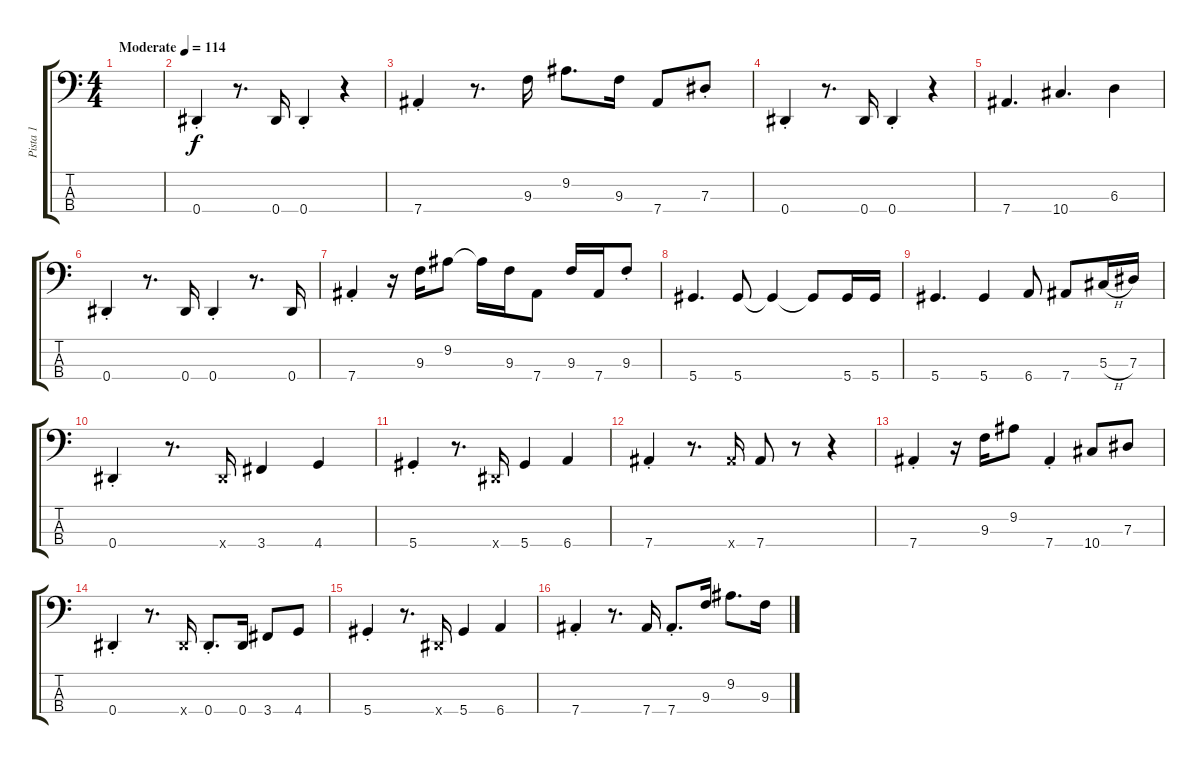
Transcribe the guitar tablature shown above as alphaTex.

\track ("Pista 1" "Pista 1") {instrument electricbassfinger}
\staff {score tabs}
\tuning (Gb2 Db2 Ab1 Eb1) {hide}
\ts (4 4)
\tempo (114 "Moderate")
\clef f4
\ks c
|
0.4{st}.4 r.8{d} 0.4.16 0.4{st}.4 r.4 |
7.4{st}.4 r.8{d} 9.3.16 9.2.8{d} 9.3.16 7.4.8 7.3{st}.8 |
0.4{st}.4 r.8{d} 0.4.16 0.4{st}.4 r.4 |
7.4.4{d} 10.4.4{d} 6.3.4 |
0.4{st}.4 r.8{d} 0.4.16 0.4{st}.4 r.8{d} 0.4.16 |
7.4{st}.4 r.16 9.3.16 9.2.8 9.2{t}.16 9.3.16 7.4.8 9.3.16 7.4.16 9.3{st}.8 |
5.4.4{d} 5.4.8 5.4{t}.4 5.4{t}.8 5.4.16 5.4.16 |
5.4.4{d} 5.4.4 6.4.8 7.4.8 5.3{h}.16 7.3.16 |
0.4{st}.4 r.8{d} 0.4{x}.16 3.4.4 4.4.4 |
5.4{st}.4 r.8{d} 0.4{x}.16 5.4.4 6.4.4 |
7.4{st}.4 r.8{d} 7.4{x}.16 7.4.8 r.8 r.4 |
7.4{st}.4 r.16 9.3.16 9.2.8 7.4{st}.4 10.4.8 7.3.8 |
0.4{st}.4 r.8{d} 0.4{x}.16 0.4{st}.8{d} 0.4.16 3.4.8 4.4.8 |
5.4{st}.4 r.8{d} 0.4{x}.16 5.4.4 6.4.4 |
7.4{st}.4 r.8{d} 7.4.16 7.4{st}.8{d} 9.3.16 9.2.8{d} 9.3.16
